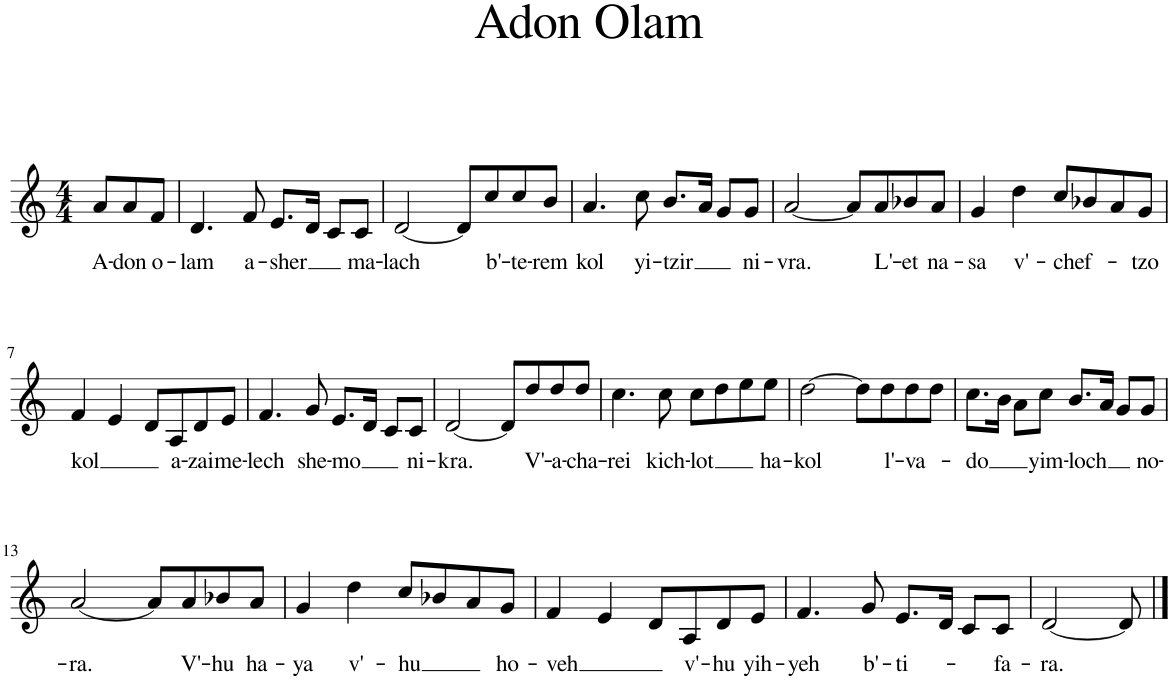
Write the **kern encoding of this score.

**kern	**text
*part1	*part1
*staff1	*staff1
*I"Bb Trumpet	*
*I'Bb Tpt.	*
*clefG2	*
*Trd1c2	*
*k[]	*
*M4/4	*
=1	=1
!	!LO:LY:b
8a/L	A-
!	!LO:LY:b
8a/	-don
!	!LO:LY:b
8f/J	o-
=2	=2
!	!LO:LY:b
4.d/	-lam
!	!LO:LY:b
8f/	a-
!	!LO:LY:b
8.e/L	-sher
16d/Jk	.
8c/L	.
!	!LO:LY:b
8c/J	ma-
=3	=3
!	!LO:LY:b
[2d/	-lach
8d/L]	.
!	!LO:LY:b
8cc/	b'-
!	!LO:LY:b
8cc/	-te-
!	!LO:LY:b
8b/J	-rem
=4	=4
!	!LO:LY:b
4.a/	kol
!	!LO:LY:b
8cc\	yi-
!	!LO:LY:b
8.b/L	-tzir
16a/Jk	.
8g/L	.
!	!LO:LY:b
8g/J	ni-
=5	=5
!	!LO:LY:b
[2a/	-vra.
8a/L]	.
!	!LO:LY:b
8a/	L'-
!	!LO:LY:b
8b-X/	-et
!	!LO:LY:b
8a/J	na-
=6	=6
!	!LO:LY:b
4g/	-sa
!	!LO:LY:b
4dd\	v'-
!	!LO:LY:b
8cc/L	-chef-
8b-X/	.
8a/	.
!	!LO:LY:b
8g/J	-tzo
!!LO:LB:g=z
=7	=7
!	!LO:LY:b
4f/	kol
4e/	.
8d/L	.
!	!LO:LY:b
8A/	a-
!	!LO:LY:b
8d/	-zai
!	!LO:LY:b
8e/J	me-
=8	=8
!	!LO:LY:b
4.f/	-lech
!	!LO:LY:b
8g/	she-
!	!LO:LY:b
8.e/L	-mo
16d/Jk	.
8c/L	.
!	!LO:LY:b
8c/J	ni-
=9	=9
!	!LO:LY:b
[2d/	-kra.
8d/L]	.
!	!LO:LY:b
8dd/	V'-
!	!LO:LY:b
8dd/	-a-
!	!LO:LY:b
8dd/J	-cha-
=10	=10
!	!LO:LY:b
4.cc\	-rei
!	!LO:LY:b
8cc\	kich-
!	!LO:LY:b
8cc\L	-lot
8dd\	.
8ee\	.
!	!LO:LY:b
8ee\J	ha-
=11	=11
!	!LO:LY:b
[2dd\	-kol
8dd\L]	.
!	!LO:LY:b
8dd\	l'-
!	!LO:LY:b
8dd\	-va-
8dd\J	.
=12	=12
!	!LO:LY:b
8.cc\L	-do
16b\Jk	.
8a\L	.
!	!LO:LY:b
8cc\J	yim-
!	!LO:LY:b
8.b/L	-loch
16a/Jk	.
8g/L	.
!	!LO:LY:b
8g/J	no-
!!LO:LB:g=z
=13	=13
!	!LO:LY:b
[2a/	-ra.
8a/L]	.
!	!LO:LY:b
8a/	V'-
!	!LO:LY:b
8b-X/	-hu
!	!LO:LY:b
8a/J	ha-
=14	=14
!	!LO:LY:b
4g/	-ya
!	!LO:LY:b
4dd\	v'-
!	!LO:LY:b
8cc/L	-hu
8b-X/	.
8a/	.
!	!LO:LY:b
8g/J	ho-
=15	=15
!	!LO:LY:b
4f/	-veh
4e/	.
8d/L	.
!	!LO:LY:b
8A/	v'-
!	!LO:LY:b
8d/	-hu
!	!LO:LY:b
8e/J	yih-
=16	=16
!	!LO:LY:b
4.f/	-yeh
!	!LO:LY:b
8g/	b'-
!	!LO:LY:b
8.e/L	-ti-
16d/Jk	.
8c/L	.
!	!LO:LY:b
8c/J	-fa-
=17	=17
!	!LO:LY:b
[2d/	-ra.
8d/]	.
==	==
*-	*-
